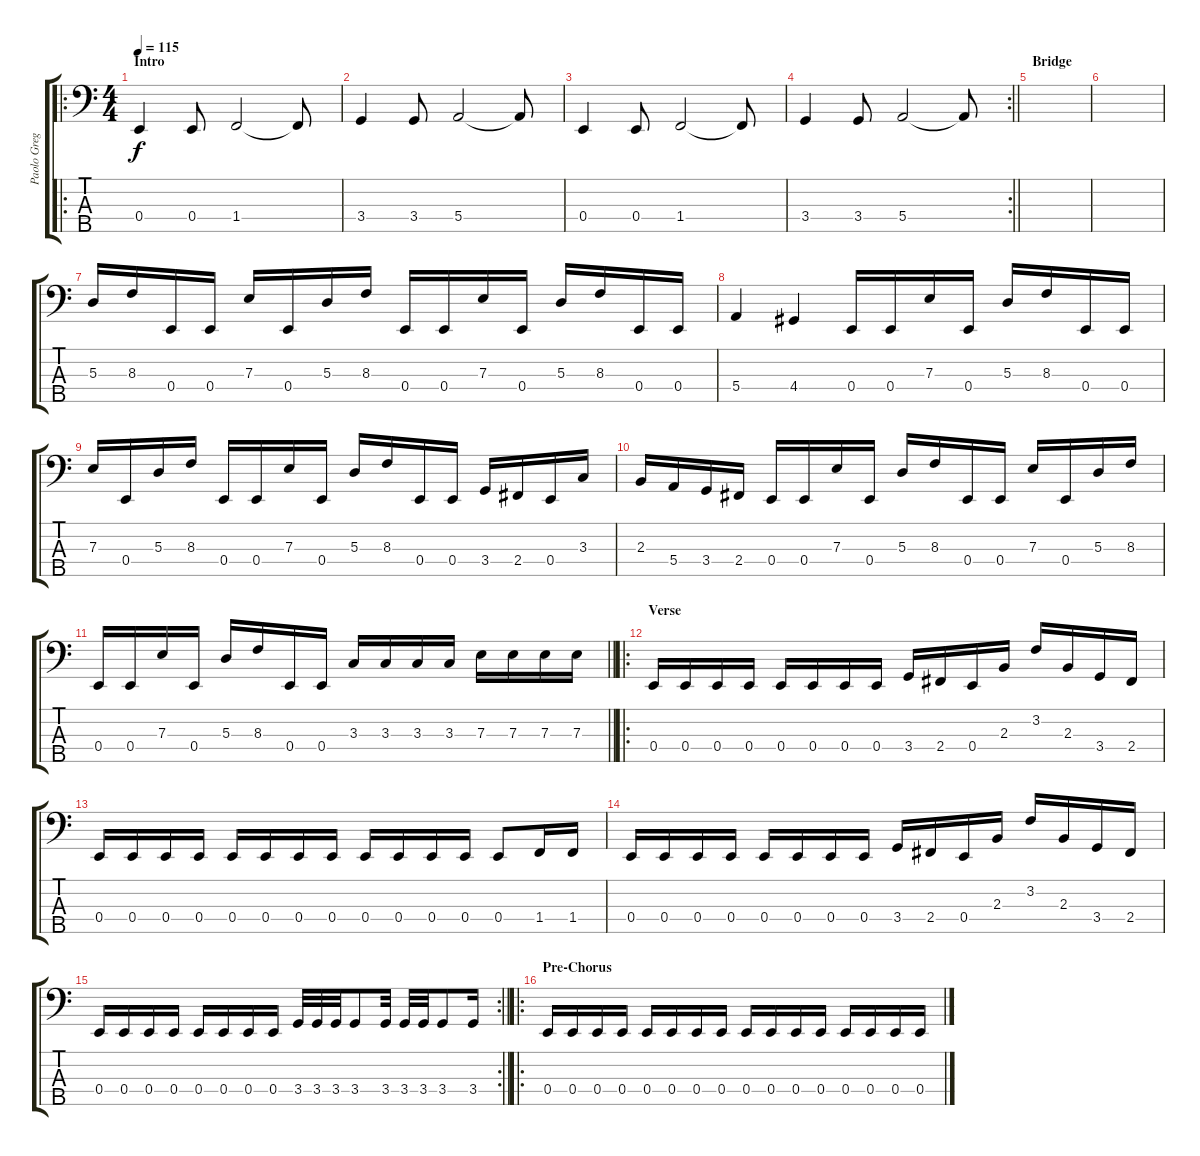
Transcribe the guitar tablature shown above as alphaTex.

\track ("Paolo Gregoletto" "Paolo Greg") {instrument electricbassfinger}
\staff {score tabs}
\tuning (G2 D2 A1 E1 B0) {hide}
\ro
\ts (4 4)
\section ("" "Intro")
\tempo 115
\clef f4
\ks c
0.4.4{dy f instrument electricbassfinger} 0.4.8 1.4.2 1.4{t}.8 |
3.4.4 3.4.8 5.4.2 5.4{t}.8 |
0.4.4 0.4.8 1.4.2 1.4{t}.8 |
\rc 2
\barLineRight lightlight
3.4.4 3.4.8 5.4.2 5.4{t}.8 |
\section ("" "Bridge")
|
|
5.3.16 8.3.16 0.4.16 0.4.16 7.3.16 0.4.16 5.3.16 8.3.16 0.4.16 0.4.16 7.3.16 0.4.16 5.3.16 8.3.16 0.4.16 0.4.16 |
5.4.4 4.4.4 0.4.16 0.4.16 7.3.16 0.4.16 5.3.16 8.3.16 0.4.16 0.4.16 |
7.3.16 0.4.16 5.3.16 8.3.16 0.4.16 0.4.16 7.3.16 0.4.16 5.3.16 8.3.16 0.4.16 0.4.16 3.4.16 2.4.16 0.4.16 3.3.16 |
2.3.16 5.4.16 3.4.16 2.4.16 0.4.16 0.4.16 7.3.16 0.4.16 5.3.16 8.3.16 0.4.16 0.4.16 7.3.16 0.4.16 5.3.16 8.3.16 |
\barLineRight lightlight
0.4.16 0.4.16 7.3.16 0.4.16 5.3.16 8.3.16 0.4.16 0.4.16 3.3.16 3.3.16 3.3.16 3.3.16 7.3.16 7.3.16 7.3.16 7.3.16 |
\ro
\section ("" "Verse")
0.4.16 0.4.16 0.4.16 0.4.16 0.4.16 0.4.16 0.4.16 0.4.16 3.4.16 2.4.16 0.4.16 2.3.16 3.2.16 2.3.16 3.4.16 2.4.16 |
0.4.16 0.4.16 0.4.16 0.4.16 0.4.16 0.4.16 0.4.16 0.4.16 0.4.16 0.4.16 0.4.16 0.4.16 0.4.8 1.4.16 1.4.16 |
0.4.16 0.4.16 0.4.16 0.4.16 0.4.16 0.4.16 0.4.16 0.4.16 3.4.16 2.4.16 0.4.16 2.3.16 3.2.16 2.3.16 3.4.16 2.4.16 |
\rc 2
\barLineRight lightlight
0.4.16 0.4.16 0.4.16 0.4.16 0.4.16 0.4.16 0.4.16 0.4.16 3.4.32 3.4.32 3.4.32 3.4.8 3.4.32 3.4.32 3.4.32 3.4.8 3.4.16 |
\ro
\section ("" "Pre-Chorus")
0.4.16 0.4.16 0.4.16 0.4.16 0.4.16 0.4.16 0.4.16 0.4.16 0.4.16 0.4.16 0.4.16 0.4.16 0.4.16 0.4.16 0.4.16 0.4.16
